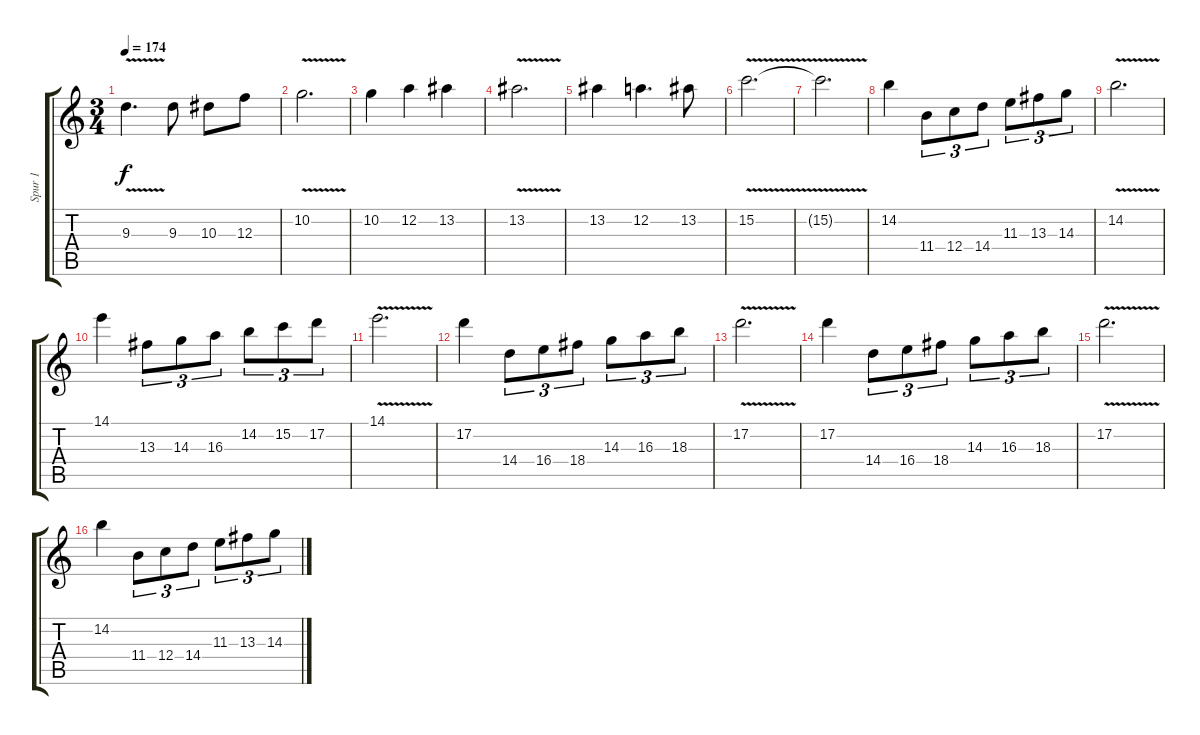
\track ("Spur 1" "Spur 1") {instrument overdrivenguitar}
\staff {score tabs}
\tuning (D4 A3 F3 C3 G2 D2) {hide}
\ts (3 4)
\tempo 174
\clef g2
\ks c
9.3{v}.4{d dy f} 9.3.8 10.3.8 12.3.8 |
10.2{v}.2{d} |
10.2.4 12.2.4 13.2.4 |
13.2{v}.2{d} |
13.2.4 12.2.4{d} 13.2.8 |
15.2{v}.2{d} |
15.2{t}.2{d} |
14.2.4{instrument distortionguitar} 11.4.8{tu (3 2)} 12.4.8{tu (3 2)} 14.4.8{tu (3 2)} 11.3.8{tu (3 2)} 13.3.8{tu (3 2)} 14.3.8{tu (3 2)} |
14.2{v}.2{d} |
14.1.4 13.3.8{tu (3 2)} 14.3.8{tu (3 2)} 16.3.8{tu (3 2)} 14.2.8{tu (3 2)} 15.2.8{tu (3 2)} 17.2.8{tu (3 2)} |
14.1{v}.2{d} |
17.2.4 14.4.8{tu (3 2)} 16.4.8{tu (3 2)} 18.4.8{tu (3 2)} 14.3.8{tu (3 2)} 16.3.8{tu (3 2)} 18.3.8{tu (3 2)} |
17.2{v}.2{d} |
17.2.4 14.4.8{tu (3 2)} 16.4.8{tu (3 2)} 18.4.8{tu (3 2)} 14.3.8{tu (3 2)} 16.3.8{tu (3 2)} 18.3.8{tu (3 2)} |
17.2{v}.2{d} |
14.2.4{instrument distortionguitar} 11.4.8{tu (3 2)} 12.4.8{tu (3 2)} 14.4.8{tu (3 2)} 11.3.8{tu (3 2)} 13.3.8{tu (3 2)} 14.3.8{tu (3 2)}
